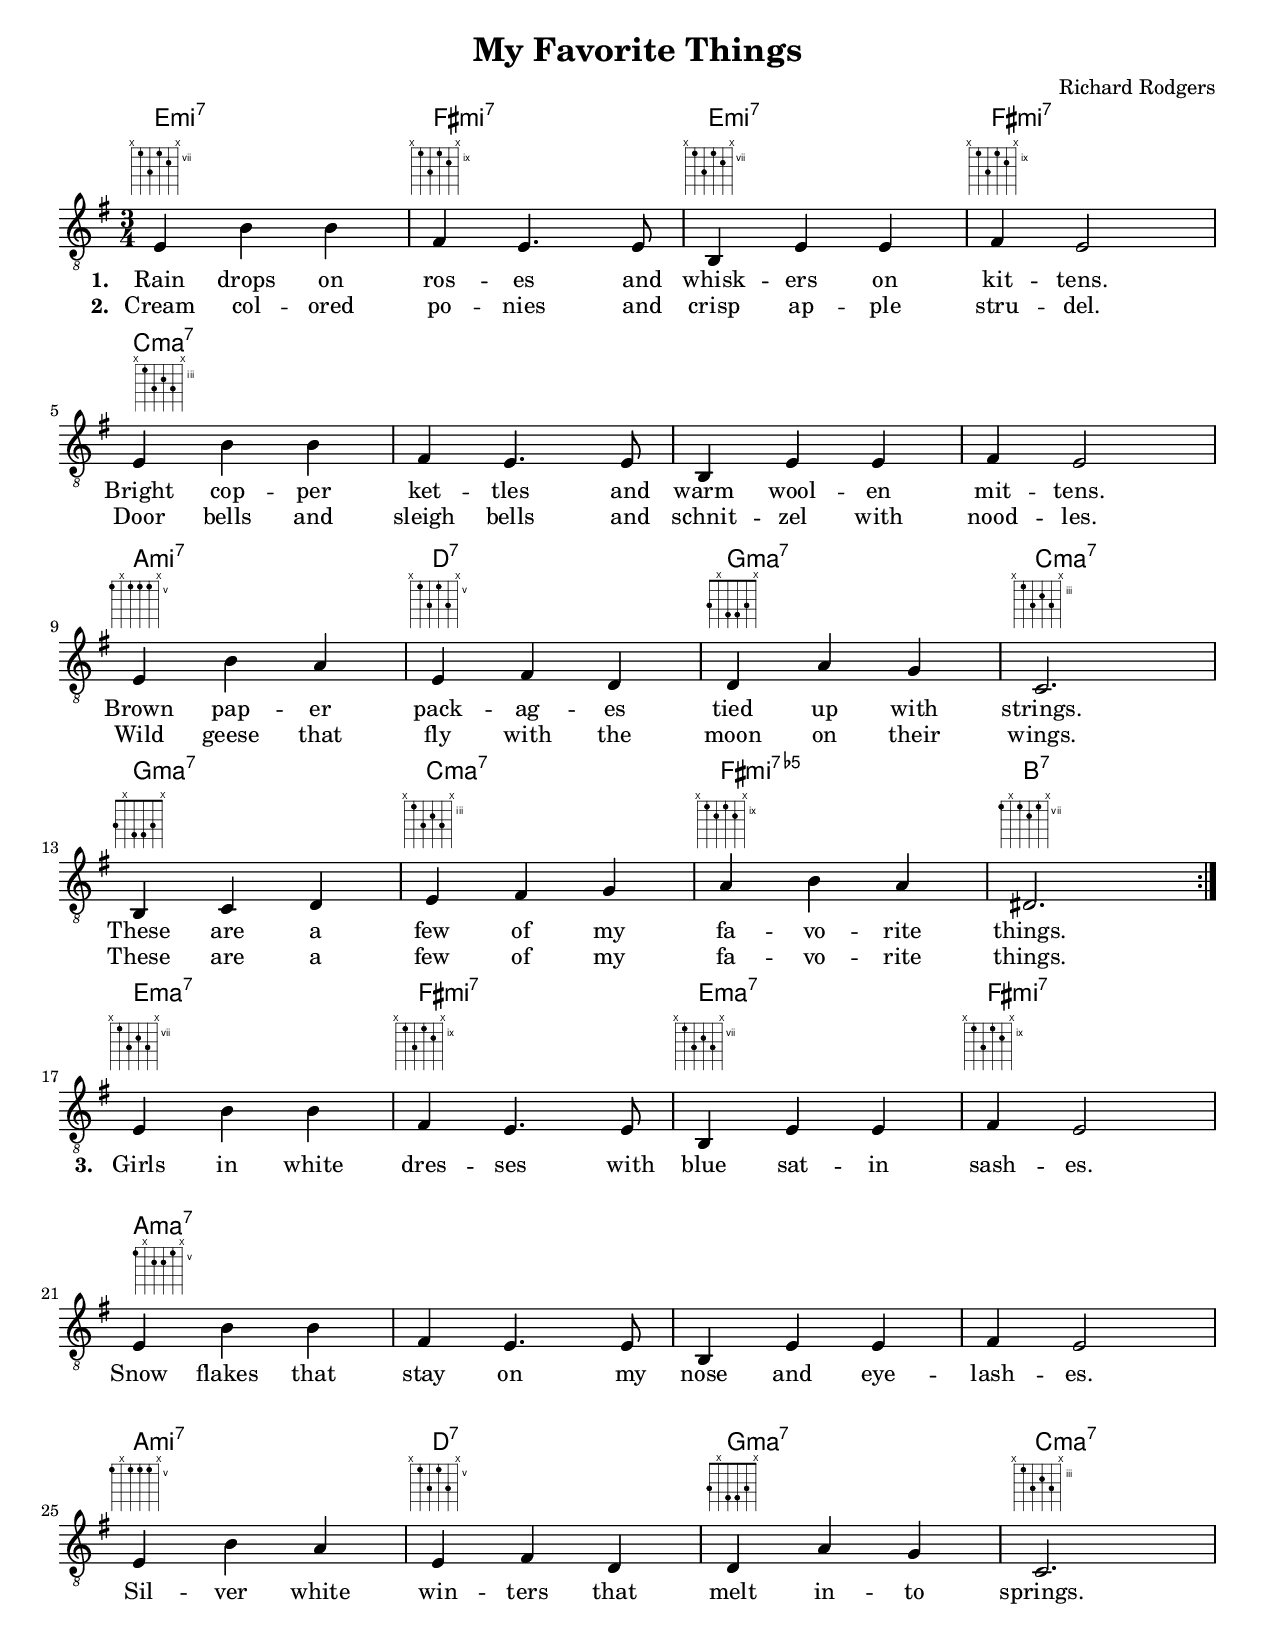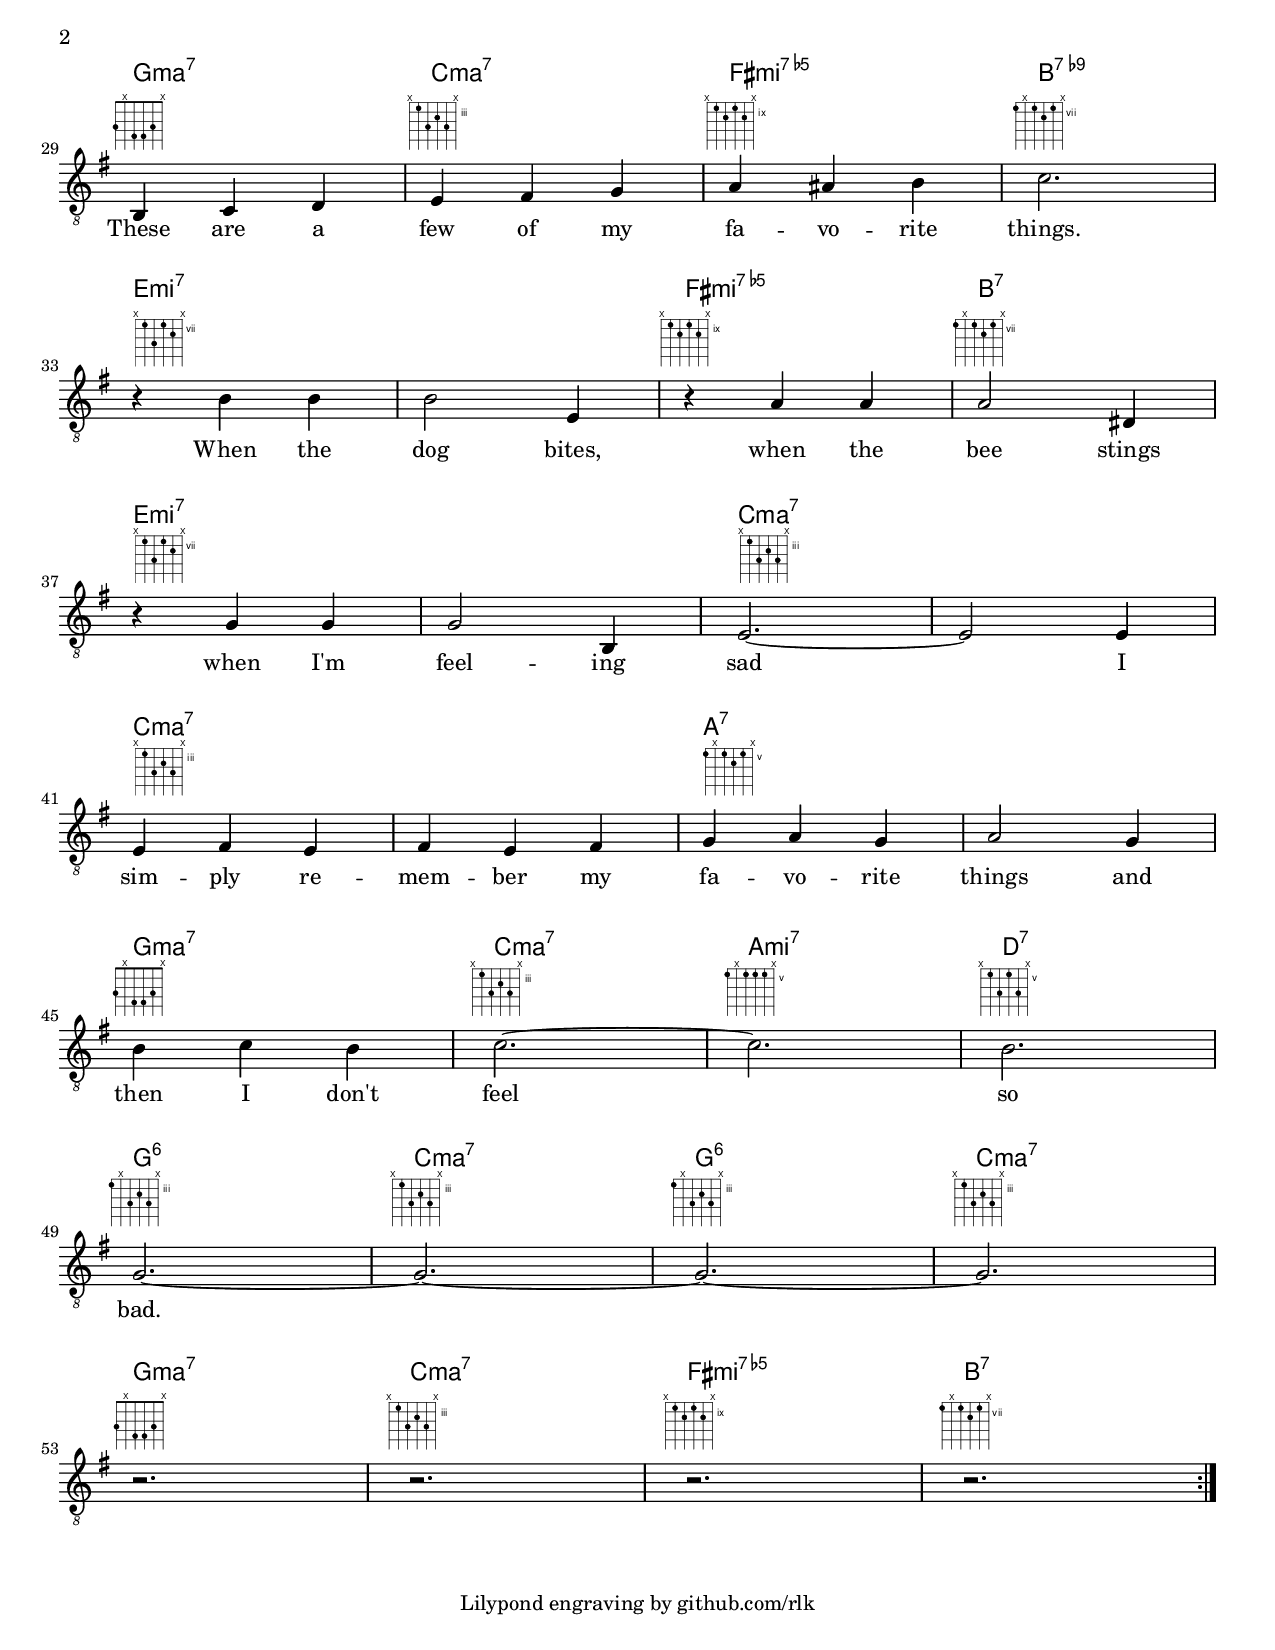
\language "english"

% These exceptions produce chord names similar to the Stadards Real Book

chExceptionMusic = {
  <c e  g  b >1-\markup       { "ma" \super "7"  }
  <c ef g  bf>1-\markup       { "mi" \super "7"  }
  <c ef g  a>1-\markup        { "mi" \super "6"  }
  <c ef g  bf d' f'>1-\markup { "mi" \super "11" }
  <c ef gf bf>1-\markup       { "mi" \super { "7"  \hspace #0.4 \raise #0.4 \smaller{\flat}  "5"  }}
  <c e g bf d' fs'>1-\markup    {    \super { "9"  \hspace #0.4 \raise #0.4 \smaller{\sharp} "11" }}
  <c e g bf d' fs' a'>1-\markup {    \super { "13" \hspace #0.4 \raise #0.4 \smaller{\sharp} "11" }}
}

chExceptions = #(sequential-music-to-chord-exceptions chExceptionMusic #t)

% Prefer the use of the Lilypond scheme $ syntax to the # syntax for string
% Literals due to SubLilyPond detecting ; in a # string as a comment.


#(set-global-staff-size 18)

\paper {
	#(set-paper-size "letter")
}

\layout {
	indent = 0
}

\header {
	title = "My Favorite Things"
	composer = "Richard Rodgers"
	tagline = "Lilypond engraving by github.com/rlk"
}

\score {
	<<
		\new ChordNames \chordmode {
			\set chordNameExceptions = #chExceptions
			\set chordChanges = ##t
			\time 3/4

			e2.:m7 fs2.:m7 e2.:m7 fs2.:m7 \break
			c2.:maj7 c2.:maj7 c2.:maj7 c2.:maj7 \break
			a2.:m7 d2.:7 g2.:maj7 c2.:maj7 \break
			g2.:maj7 c2.:maj7 fs2.:m7.5- b2.:7 \break

			e2.:maj7 fs2.:m7 e2.:maj7 fs2.:m7 \break
			a2.:maj7 a2.:maj7 a2.:maj7 a2.:maj7 \break
			a2.:m7 d2.:7 g2.:maj7 c2.:maj7 \break
			g2.:maj7 c2.:maj7 fs2.:m7.5- b2.:7.9- \break

			e2.:m7 e2.:m7 fs2.:m7.5- b2.:7 \break
			e2.:m7 e2.:m7 c2.:maj7 c2.:maj7 \break
			c2.:maj7 c2.:maj7 a2.:7 a2.:7 \break
			g2.:maj7 c2.:maj7 a2.:m7 d2.:7 \break
			g2.:6 c2.:maj7 g2.:6 c2.:maj7 \break
			g2.:maj7 c2.:maj7 fs2.:m7.5- b2.:7 \break
		}
		\new Lyrics \lyricmode {
			\markup \fret-diagram-terse $"x;7;9;7;8;x;"   % Emi7
			\markup \fret-diagram-terse $"x;9;11;9;10;x;" % F#mi7
			\markup \fret-diagram-terse $"x;7;9;7;8;x;"   % Emi7
			\markup \fret-diagram-terse $"x;9;11;9;10;x;" % F#mi7

			\markup \fret-diagram-terse $"x;3;5;4;5;x;" _2. _2. _2. % Cma7

			\markup \fret-diagram-terse $"5;x;5;5;5;x;" % Ami7
			\markup \fret-diagram-terse $"x;5;7;5;7;x;" % D7
			\markup \fret-diagram-terse $"3;x;4;4;3;x;" % Gma7
			\markup \fret-diagram-terse $"x;3;5;4;5;x;" % Cma7

			\markup \fret-diagram-terse $"3;x;4;4;3;x;"   % Gma7
			\markup \fret-diagram-terse $"x;3;5;4;5;x;"   % Cma7
			\markup \fret-diagram-terse $"x;9;10;9;10;x;" % F#mi7b5
			\markup \fret-diagram-terse $"7;x;7;8;7;x;"   % B7

			\markup \fret-diagram-terse $"x;7;9;8;9;x;"   % Ema7
			\markup \fret-diagram-terse $"x;9;11;9;10;x;" % F#mi7
			\markup \fret-diagram-terse $"x;7;9;8;9;x;"   % Ema7
			\markup \fret-diagram-terse $"x;9;11;9;10;x;" % F#mi7

			\markup \fret-diagram-terse $"5;x;6;6;5;x;" _2. _2. _2. % Ama7

			\markup \fret-diagram-terse $"5;x;5;5;5;x;" % Ami7
			\markup \fret-diagram-terse $"x;5;7;5;7;x;" % D7
			\markup \fret-diagram-terse $"3;x;4;4;3;x;" % Gma7
			\markup \fret-diagram-terse $"x;3;5;4;5;x;" % Cma7

			\markup \fret-diagram-terse $"3;x;4;4;3;x;"   % Gma7
			\markup \fret-diagram-terse $"x;3;5;4;5;x;"   % Cma7
			\markup \fret-diagram-terse $"x;9;10;9;10;x;" % F#mi7b5
			\markup \fret-diagram-terse $"7;x;7;8;7;x;"   % B7

			\markup \fret-diagram-terse $"x;7;9;7;8;x;" _2. % Emi7
			\markup \fret-diagram-terse $"x;9;10;9;10;x;" % F#mi7b5
			\markup \fret-diagram-terse $"7;x;7;8;7;x;"   % B7

			\markup \fret-diagram-terse $"x;7;9;7;8;x;" _2. % Emi7
			\markup \fret-diagram-terse $"x;3;5;4;5;x;" _2. % Cma7

			\markup \fret-diagram-terse $"x;3;5;4;5;x;" _2. % Cma7
			\markup \fret-diagram-terse $"5;x;5;6;5;x;" _2. % A7

			\markup \fret-diagram-terse $"3;x;4;4;3;x;" % Gma7
			\markup \fret-diagram-terse $"x;3;5;4;5;x;" % Cma7
			\markup \fret-diagram-terse $"5;x;5;5;5;x;" % Ami7
			\markup \fret-diagram-terse $"x;5;7;5;7;x;" % D7

			\markup \fret-diagram-terse $"3;x;5;4;5;x;" % G6
			\markup \fret-diagram-terse $"x;3;5;4;5;x;" % Cma7
			\markup \fret-diagram-terse $"3;x;5;4;5;x;" % G6
			\markup \fret-diagram-terse $"x;3;5;4;5;x;" % Cma7

			\markup \fret-diagram-terse $"3;x;4;4;3;x;"   % Gma7
			\markup \fret-diagram-terse $"x;3;5;4;5;x;"   % Cma7
			\markup \fret-diagram-terse $"x;9;10;9;10;x;" % F#mi7b5
			\markup \fret-diagram-terse $"7;x;7;8;7;x;"   % B7
		}
		\new Staff {
			\clef "treble_8"
			\key e \minor
			\time 3/4
			\new Voice = "melody" {
				\repeat volta 2 {
					\repeat volta 2 {
						e4 b4 b4 fs4 e4. e8 b,4 e4 e4 fs4 e2
						e4 b4 b4 fs4 e4. e8 b,4 e4 e4 fs4 e2
						e4 b4 a4 e4 fs4 d4 d4 a4 g4 c2.
						b,4 c4 d4 e4 fs4 g4 a4 b4 a4 ds2.
					}
					e4 b4 b4 fs4 e4. e8 b,4 e4 e4 fs4 e2
					e4 b4 b4 fs4 e4. e8 b,4 e4 e4 fs4 e2
					e4 b4 a4 e4 fs4 d4 d4 a4 g4 c2.
					b,4 c4 d4 e4 fs4 g4 a4 as4 b4 c'2.

					r4 b4 b4 b2 e4 r4 a4 a4 a2 ds4
					r4 g4 g4 g2 b,4 e2.~ e2 e4
					e4 fs4 e4 fs4 e4 fs4 g4 a4 g4 a2 g4
					b4 c'4 b4 c'2.~ c'2. b2.
					g2.~ g2.~ g2.~ g2.
					r2. r2. r2. r2.
				}
			}
		}
		\new Lyrics \lyricsto "melody" {
			<<
				\new Lyrics {
					\set stanza = $"1. "
					Rain drops on ros -- es and whisk -- ers on kit -- tens.
					Bright cop -- per ket -- tles and warm wool -- en mit -- tens.
					Brown pap -- er pack -- ag -- es tied up with strings.
					These are a few of my fa -- vo -- rite things.
				}
				\new Lyrics {
					\set stanza = $"2. "
					Cream col -- ored po -- nies and crisp ap -- ple stru -- del.
					Door bells and sleigh bells and schnit -- zel with nood -- les.
					Wild geese that fly with the moon on their wings.
					These are a few of my fa -- vo -- rite things.
				}
			>>
			\new Lyrics {
				\set stanza = $"3. "
				Girls in white dres -- ses with blue sat -- in sash -- es.
				Snow flakes that stay on my nose and eye -- lash -- es.
				Sil -- ver white win -- ters that melt in -- to springs.
				These are a few of my fa -- vo -- rite things.

				When the dog bites, when the bee stings
				when I'm feel -- ing sad
				I sim -- ply re -- mem -- ber my fa -- vo -- rite things
				and then I don't feel so bad.
			}
		}
	>>
}
